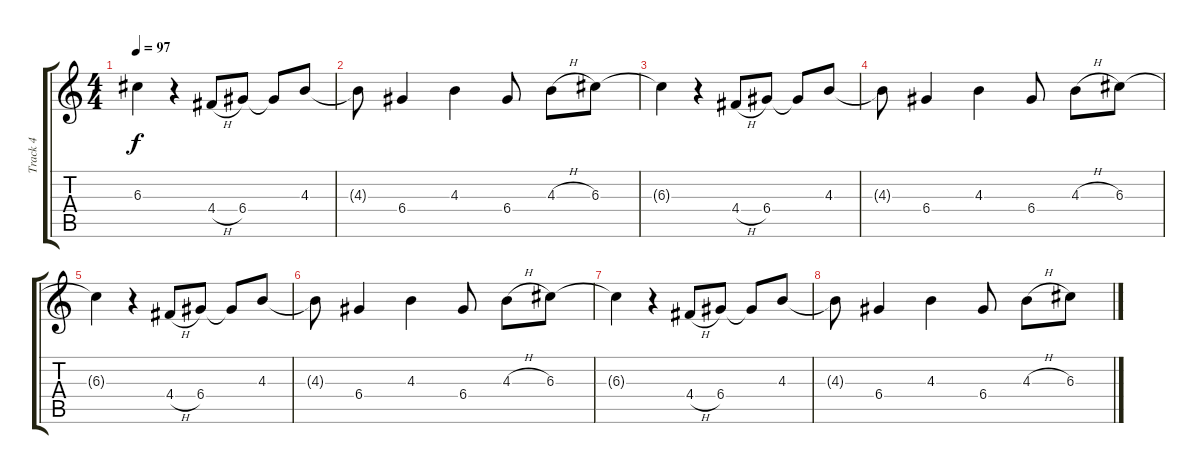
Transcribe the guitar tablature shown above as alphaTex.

\track ("Track 4" "Track 4") {instrument electricguitarclean}
\staff {score tabs}
\tuning (E4 B3 G3 D3 A2 E2) {hide}
\ts (4 4)
\tempo 97
\clef g2
\ks c
6.3{t}.4{dy f} r.4 4.4{h}.8 6.4.8 6.4{t}.8 4.3.8 |
4.3{t}.8 6.4.4 4.3.4 6.4.8 4.3{h}.8 6.3.8 |
6.3{t}.4 r.4 4.4{h}.8 6.4.8 6.4{t}.8 4.3.8 |
4.3{t}.8 6.4.4 4.3.4 6.4.8 4.3{h}.8 6.3.8 |
6.3{t}.4 r.4 4.4{h}.8 6.4.8 6.4{t}.8 4.3.8 |
4.3{t}.8 6.4.4 4.3.4 6.4.8 4.3{h}.8 6.3.8 |
6.3{t}.4 r.4 4.4{h}.8 6.4.8 6.4{t}.8 4.3.8 |
4.3{t}.8 6.4.4 4.3.4 6.4.8 4.3{h}.8 6.3.8
